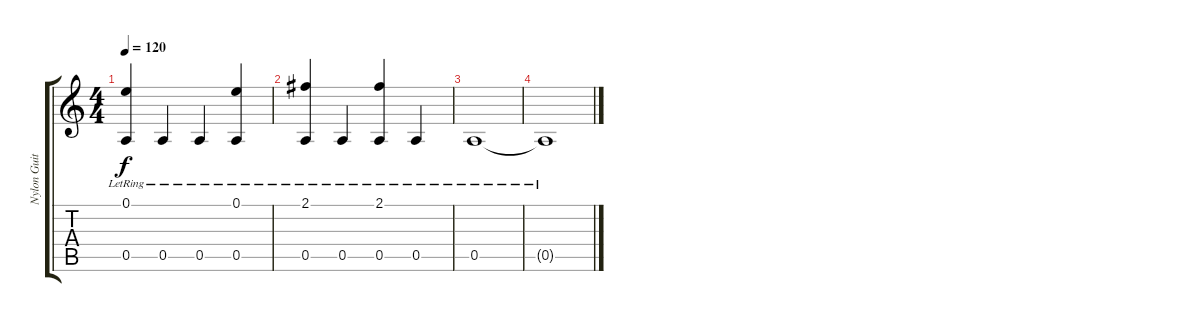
\track ("Nylon Guitar" "Nylon Guit") {instrument acousticguitarnylon}
\staff {score tabs}
\tuning (E4 B3 G3 D3 A2 E2) {hide}
\ts (4 4)
\tempo 120
\clef g2
\ks c
(0.1{lr} 0.5{lr}).4{dy f} 0.5{lr}.4 0.5{lr}.4 (0.1{lr} 0.5{lr}).4 |
(2.1{lr} 0.5{lr}).4 0.5{lr}.4 (2.1{lr} 0.5{lr}).4 0.5{lr}.4 |
0.5{lr}.1 |
0.5{lr t}.1
